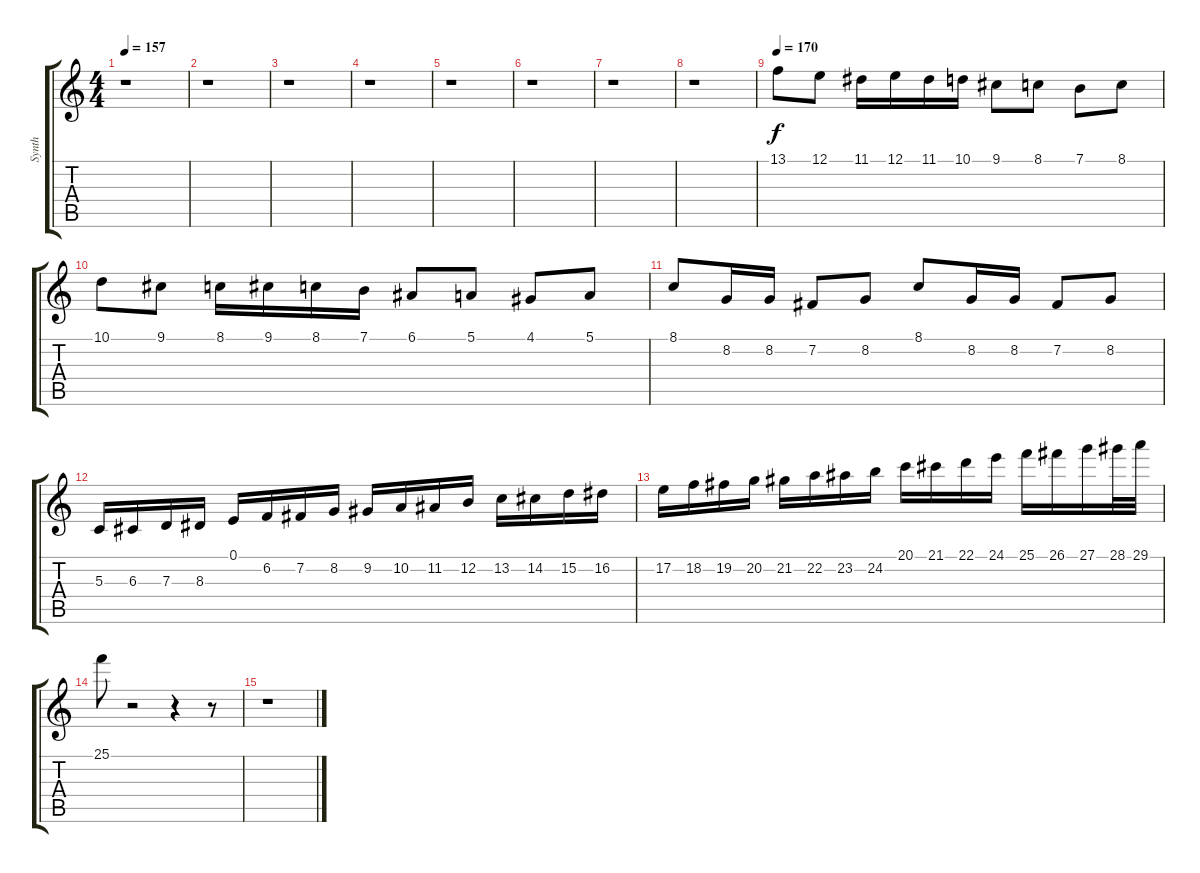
\track ("Synth" "Synth") {instrument lead8bassandlead}
\staff {score tabs}
\tuning (E4 B3 G3 D3 A2 E2) {hide}
\ts (4 4)
\tempo 157
\tempo 130
\tempo 157
\clef g2
\ks c
r.1{dy f instrument lead8bassandlead} |
r.1 |
r.1 |
r.1 |
r.1 |
r.1 |
r.1 |
r.1 |
\tempo 170
13.1.8 12.1.8 11.1.16 12.1.16 11.1.16 10.1.16 9.1.8 8.1.8 7.1.8 8.1.8 |
10.1.8 9.1.8 8.1.16 9.1.16 8.1.16 7.1.16 6.1.8 5.1.8 4.1.8 5.1.8 |
8.1.8 8.2.16 8.2.16 7.2.8 8.2.8 8.1.8 8.2.16 8.2.16 7.2.8 8.2.8 |
5.3.16 6.3.16 7.3.16 8.3.16 0.1.16 6.2.16 7.2.16 8.2.16 9.2.16 10.2.16 11.2.16 12.2.16 13.2.16 14.2.16 15.2.16 16.2.16 |
17.2.16 18.2.16 19.2.16 20.2.16 21.2.16 22.2.16 23.2.16 24.2.16 20.1.16 21.1.16 22.1.16 24.1.16 25.1.16 26.1.16 27.1.16 28.1.32 29.1.32 |
25.1.8 r.2 r.4 r.8 |
r.1
